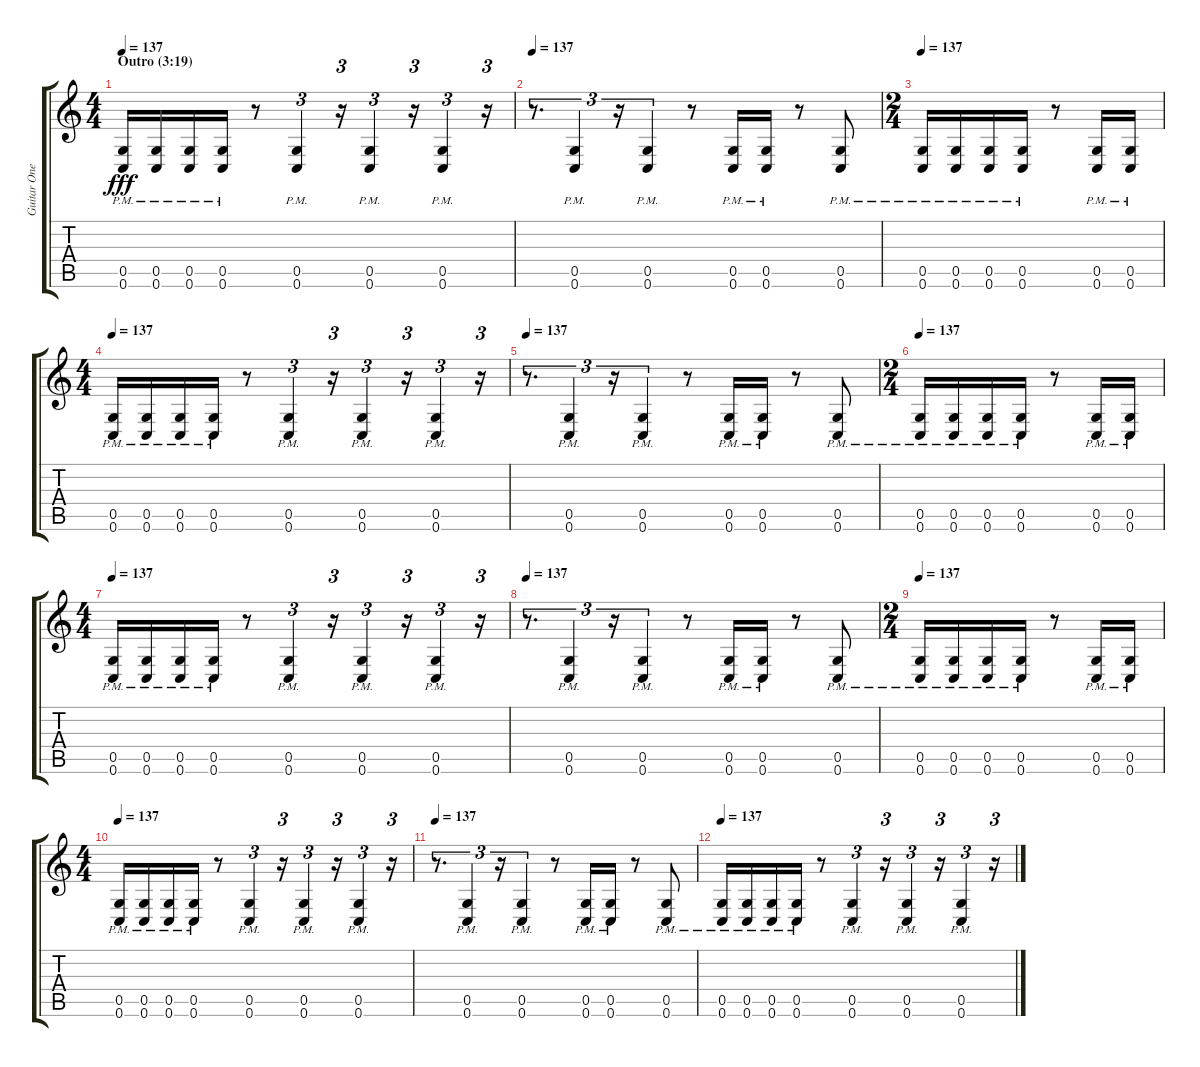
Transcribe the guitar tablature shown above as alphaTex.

\track ("Guitar One" "Guitar One") {instrument distortionguitar}
\staff {score tabs}
\tuning (D4 A3 F3 C3 G2 C2) {hide}
\ts (4 4)
\section ("" "Outro (3:19)")
\tempo 137
\clef g2
\ks c
(0.5{pm} 0.6{pm}).16{dy fff} (0.5{pm} 0.6{pm}).16 (0.5{pm} 0.6{pm}).16 (0.5{pm} 0.6{pm}).16 r.8 (0.5{pm} 0.6{pm}).4{tu (3 2)} r.16{tu (3 2)} (0.5{pm} 0.6{pm}).4{tu (3 2)} r.16{tu (3 2)} (0.5{pm} 0.6{pm}).4{tu (3 2)} r.16{tu (3 2)} |
\tempo 137
r.8{d tu (3 2)} (0.5{pm} 0.6{pm}).4{tu (3 2)} r.16{tu (3 2)} (0.5{pm} 0.6{pm}).4{tu (3 2)} r.8 (0.5{pm} 0.6{pm}).16 (0.5{pm} 0.6{pm}).16 r.8 (0.5{pm} 0.6{pm}).8 |
\ts (2 4)
\tempo 137
(0.5{pm} 0.6{pm}).16 (0.5{pm} 0.6{pm}).16 (0.5{pm} 0.6{pm}).16 (0.5{pm} 0.6{pm}).16 r.8 (0.5{pm} 0.6{pm}).16 (0.5{pm} 0.6{pm}).16 |
\ts (4 4)
\tempo 137
(0.5{pm} 0.6{pm}).16 (0.5{pm} 0.6{pm}).16 (0.5{pm} 0.6{pm}).16 (0.5{pm} 0.6{pm}).16 r.8 (0.5{pm} 0.6{pm}).4{tu (3 2)} r.16{tu (3 2)} (0.5{pm} 0.6{pm}).4{tu (3 2)} r.16{tu (3 2)} (0.5{pm} 0.6{pm}).4{tu (3 2)} r.16{tu (3 2)} |
\tempo 137
r.8{d tu (3 2)} (0.5{pm} 0.6{pm}).4{tu (3 2)} r.16{tu (3 2)} (0.5{pm} 0.6{pm}).4{tu (3 2)} r.8 (0.5{pm} 0.6{pm}).16 (0.5{pm} 0.6{pm}).16 r.8 (0.5{pm} 0.6{pm}).8 |
\ts (2 4)
\tempo 137
(0.5{pm} 0.6{pm}).16 (0.5{pm} 0.6{pm}).16 (0.5{pm} 0.6{pm}).16 (0.5{pm} 0.6{pm}).16 r.8 (0.5{pm} 0.6{pm}).16 (0.5{pm} 0.6{pm}).16 |
\ts (4 4)
\tempo 137
(0.5{pm} 0.6{pm}).16 (0.5{pm} 0.6{pm}).16 (0.5{pm} 0.6{pm}).16 (0.5{pm} 0.6{pm}).16 r.8 (0.5{pm} 0.6{pm}).4{tu (3 2)} r.16{tu (3 2)} (0.5{pm} 0.6{pm}).4{tu (3 2)} r.16{tu (3 2)} (0.5{pm} 0.6{pm}).4{tu (3 2)} r.16{tu (3 2)} |
\tempo 137
r.8{d tu (3 2)} (0.5{pm} 0.6{pm}).4{tu (3 2)} r.16{tu (3 2)} (0.5{pm} 0.6{pm}).4{tu (3 2)} r.8 (0.5{pm} 0.6{pm}).16 (0.5{pm} 0.6{pm}).16 r.8 (0.5{pm} 0.6{pm}).8 |
\ts (2 4)
\tempo 137
(0.5{pm} 0.6{pm}).16 (0.5{pm} 0.6{pm}).16 (0.5{pm} 0.6{pm}).16 (0.5{pm} 0.6{pm}).16 r.8 (0.5{pm} 0.6{pm}).16 (0.5{pm} 0.6{pm}).16 |
\ts (4 4)
\tempo 137
(0.5{pm} 0.6{pm}).16 (0.5{pm} 0.6{pm}).16 (0.5{pm} 0.6{pm}).16 (0.5{pm} 0.6{pm}).16 r.8 (0.5{pm} 0.6{pm}).4{tu (3 2)} r.16{tu (3 2)} (0.5{pm} 0.6{pm}).4{tu (3 2)} r.16{tu (3 2)} (0.5{pm} 0.6{pm}).4{tu (3 2)} r.16{tu (3 2)} |
\tempo 137
r.8{d tu (3 2)} (0.5{pm} 0.6{pm}).4{tu (3 2)} r.16{tu (3 2)} (0.5{pm} 0.6{pm}).4{tu (3 2)} r.8 (0.5{pm} 0.6{pm}).16 (0.5{pm} 0.6{pm}).16 r.8 (0.5{pm} 0.6{pm}).8 |
\tempo 137
(0.5{pm} 0.6{pm}).16 (0.5{pm} 0.6{pm}).16 (0.5{pm} 0.6{pm}).16 (0.5{pm} 0.6{pm}).16 r.8 (0.5{pm} 0.6{pm}).4{tu (3 2)} r.16{tu (3 2)} (0.5{pm} 0.6{pm}).4{tu (3 2)} r.16{tu (3 2)} (0.5{pm} 0.6{pm}).4{tu (3 2)} r.16{tu (3 2)}
